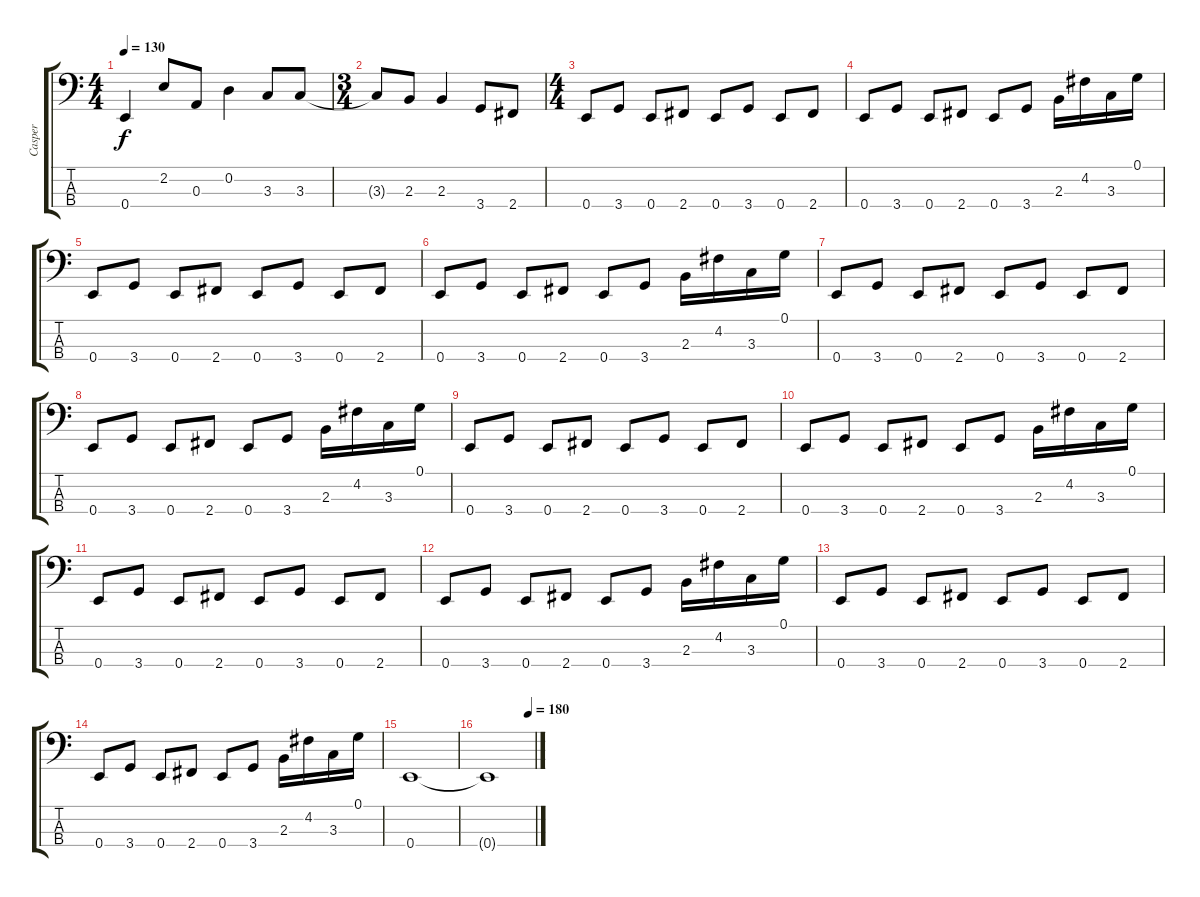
\track ("Casper" "Casper") {instrument electricbasspick}
\staff {score tabs}
\tuning (G2 D2 A1 E1) {hide}
\ts (4 4)
\tempo 130
\clef f4
\ks c
0.4.4{dy f} 2.2.8 0.3.8 0.2.4 3.3.8 3.3.8 |
\ts (3 4)
3.3{t}.8 2.3.8 2.3.4 3.4.8 2.4.8 |
\ts (4 4)
0.4.8 3.4.8 0.4.8 2.4.8 0.4.8 3.4.8 0.4.8 2.4.8 |
0.4.8 3.4.8 0.4.8 2.4.8 0.4.8 3.4.8 2.3.16 4.2.16 3.3.16 0.1.16 |
0.4.8 3.4.8 0.4.8 2.4.8 0.4.8 3.4.8 0.4.8 2.4.8 |
0.4.8 3.4.8 0.4.8 2.4.8 0.4.8 3.4.8 2.3.16 4.2.16 3.3.16 0.1.16 |
0.4.8 3.4.8 0.4.8 2.4.8 0.4.8 3.4.8 0.4.8 2.4.8 |
0.4.8 3.4.8 0.4.8 2.4.8 0.4.8 3.4.8 2.3.16 4.2.16 3.3.16 0.1.16 |
0.4.8 3.4.8 0.4.8 2.4.8 0.4.8 3.4.8 0.4.8 2.4.8 |
0.4.8 3.4.8 0.4.8 2.4.8 0.4.8 3.4.8 2.3.16 4.2.16 3.3.16 0.1.16 |
0.4.8 3.4.8 0.4.8 2.4.8 0.4.8 3.4.8 0.4.8 2.4.8 |
0.4.8 3.4.8 0.4.8 2.4.8 0.4.8 3.4.8 2.3.16 4.2.16 3.3.16 0.1.16 |
0.4.8 3.4.8 0.4.8 2.4.8 0.4.8 3.4.8 0.4.8 2.4.8 |
0.4.8 3.4.8 0.4.8 2.4.8 0.4.8 3.4.8 2.3.16 4.2.16 3.3.16 0.1.16 |
0.4.1 |
\tempo (180 0.875)
0.4{t}.1
